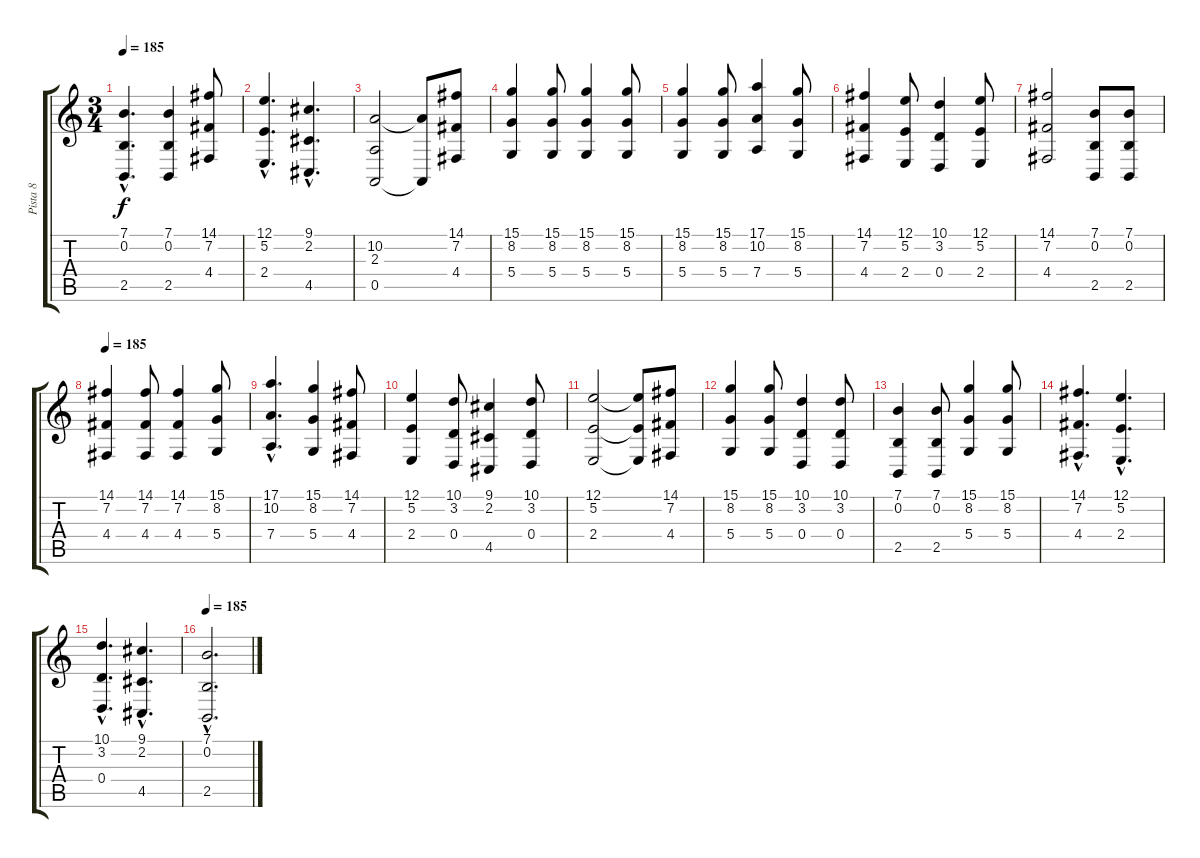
\track ("Pista 8" "Pista 8") {instrument lead6voice}
\staff {score tabs}
\tuning (E4 B3 G3 D3 A2 E2) {hide}
\ts (3 4)
\tempo 185
\clef g2
\ks c
(7.1{hac} 0.2{hac} 2.5{hac}).4{d dy f} (7.1 0.2 2.5).4 (14.1 7.2 4.4).8 |
(12.1{hac} 5.2{hac} 2.4{hac}).4{d} (9.1{hac} 2.2{hac} 4.5{hac}).4{d} |
(10.2 2.3 0.5).2 (10.2{t} 0.5{t}).8 (14.1 7.2 4.4).8 |
(15.1 8.2 5.4).4 (15.1 8.2 5.4).8 (15.1 8.2 5.4).4 (15.1 8.2 5.4).8 |
(15.1 8.2 5.4).4 (15.1 8.2 5.4).8 (17.1 10.2 7.4).4 (15.1 8.2 5.4).8 |
(14.1 7.2 4.4).4 (12.1 5.2 2.4).8 (10.1 3.2 0.4).4 (12.1 5.2 2.4).8 |
(14.1 7.2 4.4).2 (7.1 0.2 2.5).8 (7.1 0.2 2.5).8 |
\tempo 185
(14.1 7.2 4.4).4 (14.1 7.2 4.4).8 (14.1 7.2 4.4).4 (15.1 8.2 5.4).8 |
(17.1{hac} 10.2{hac} 7.4{hac}).4{d} (15.1 8.2 5.4).4 (14.1 7.2 4.4).8 |
(12.1 5.2 2.4).4 (10.1 3.2 0.4).8 (9.1 2.2 4.5).4 (10.1 3.2 0.4).8 |
(12.1 5.2 2.4).2 (12.1{t} 5.2{t} 2.4{t}).8 (14.1 7.2 4.4).8 |
(15.1 8.2 5.4).4 (15.1 8.2 5.4).8 (10.1 3.2 0.4).4 (10.1 3.2 0.4).8 |
(7.1 0.2 2.5).4 (7.1 0.2 2.5).8 (15.1 8.2 5.4).4 (15.1 8.2 5.4).8 |
(14.1{hac} 7.2{hac} 4.4{hac}).4{d} (12.1{hac} 5.2{hac} 2.4{hac}).4{d} |
(10.1{hac} 3.2{hac} 0.4{hac}).4{d} (9.1{hac} 2.2{hac} 4.5{hac}).4{d} |
\tempo 185
(7.1{hac} 0.2{hac} 2.5{hac}).2{d}
